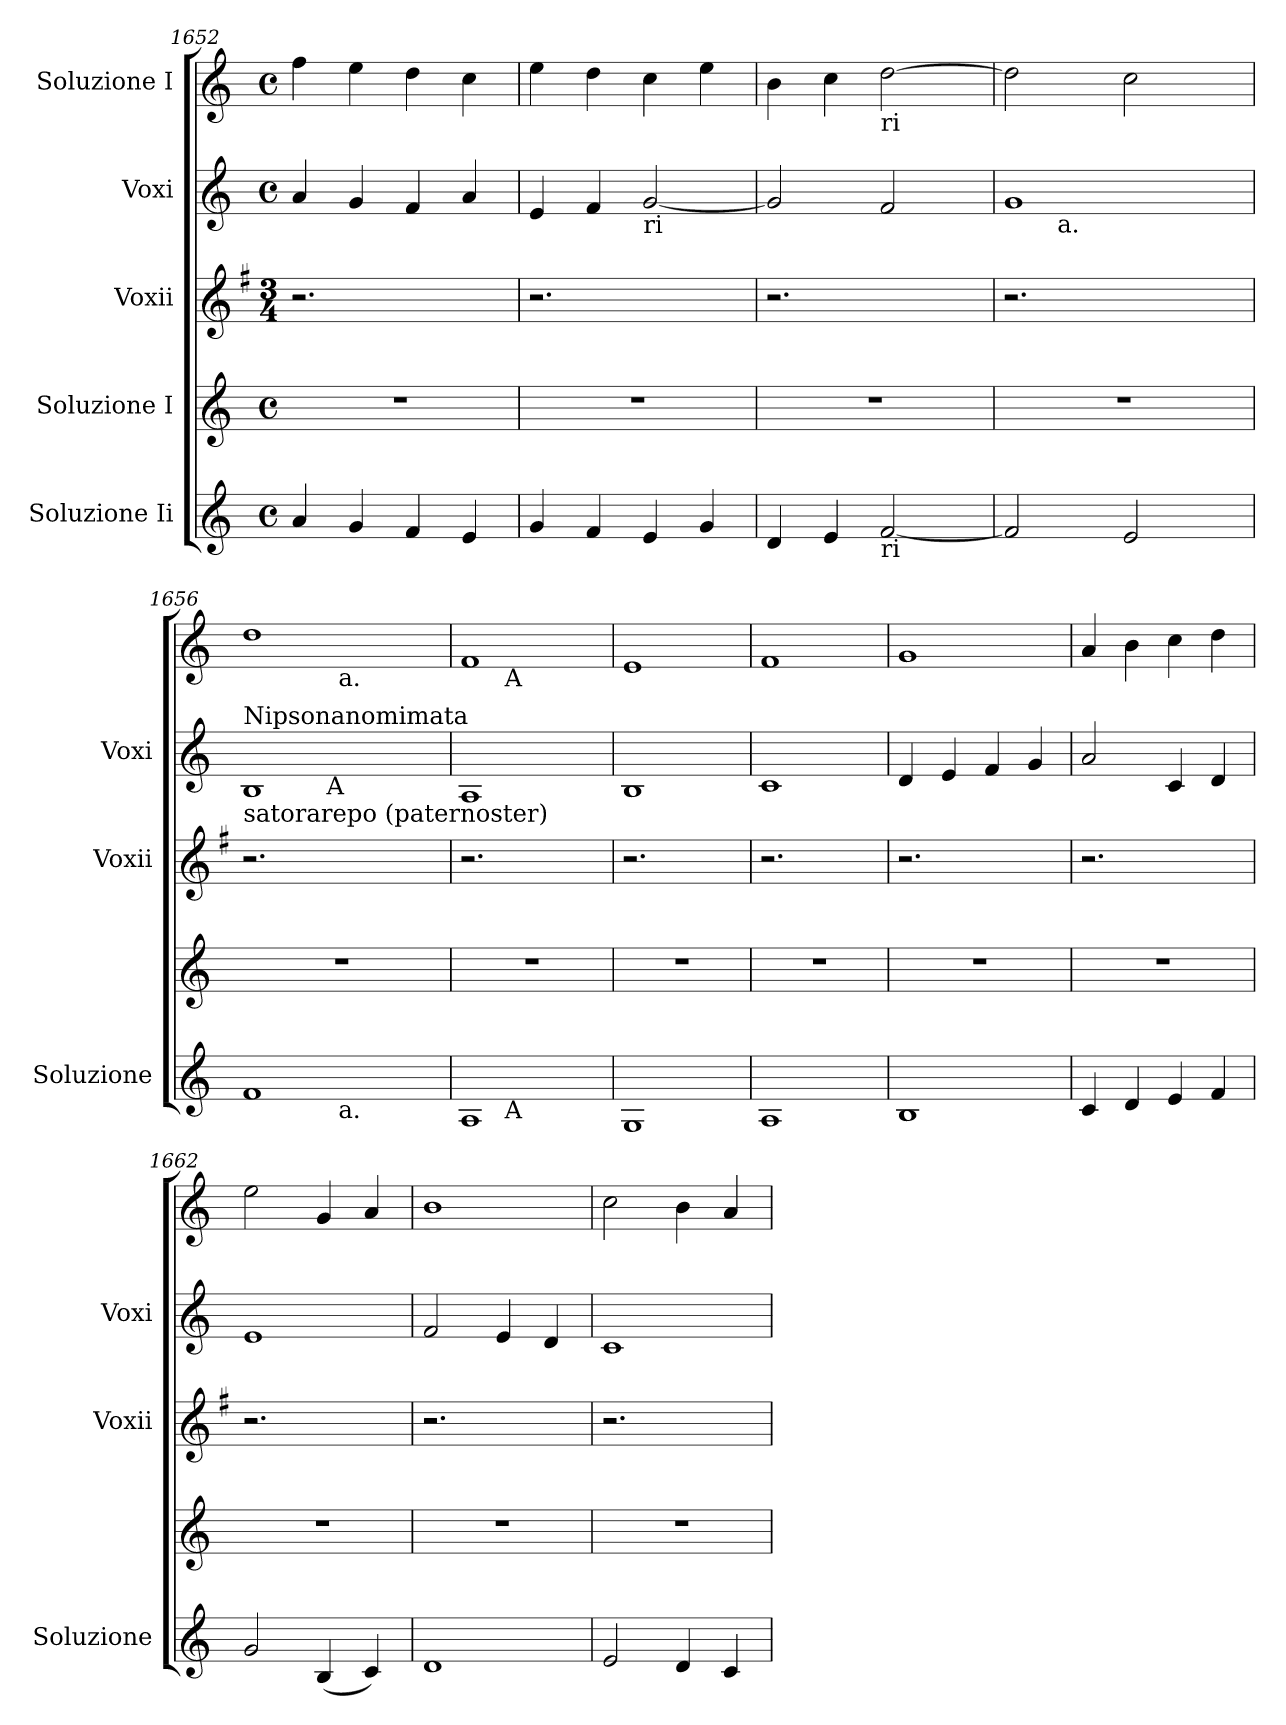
**kern	**kern	**kern	**kern	**kern
*part5	*part4	*part3	*part2	*part1
*staff5	*staff4	*staff3	*staff2	*staff1
*I"Soluzione Ii	*I"Soluzione I	*I"Voxii	*I"Voxi	*I"Soluzione I
*I'Soluzione	*	*I'Voxii	*I'Voxi	*
*clefG2	*clefG2	*clefG2	*clefG2	*clefG2
*k[]	*k[]	*k[f#]	*k[]	*k[]
*C:	*C:	*G:	*C:	*C:
*M4/4	*M4/4	*M3/4	*M4/4	*M4/4
*met(c)	*met(c)	*	*met(c)	*met(c)
=1652	=1652	=1652	=1652	=1652
4a/	1r	2.r	4a/	4ff\
4g/	.	.	4g/	4ee\
4f/	.	.	4f/	4dd\
4e/	.	4ryy	4a/	4cc\
=1653	=1653	=1653	=1653	=1653
4g/	1r	2.r	4e/	4ee\
4f/	.	.	4f/	4dd\
!	!	!	!LO:TX:b:t=ri	!
4e/	.	.	[<2g/	4cc\
4g/	.	4ryy	.	4ee\
=1654	=1654	=1654	=1654	=1654
4d/	1r	2.r	2g/]	4b\
4e/	.	.	.	4cc\
!	!	!	!	!LO:TX:b:t=ri
!LO:TX:b:t=ri	!	!	!	!
[<2f/	.	.	2f/	[>2dd\
.	.	4ryy	.	.
=1655	=1655	=1655	=1655	=1655
*	*	*	*^	*
2f/]	1r	2.r	1g	6ryy	2dd\]
.	.	.	.	96ryy	.
!	!	!	!	!LO:TX:b:t=a.	!
.	.	.	.	3%2ryy	.
2e/	.	.	.	.	2cc\
.	.	4ryy	.	.	.
.	.	.	.	12...ryy	.
!!LO:LB:g=z
=1656	=1656	=1656	=1656	=1656	=1656
!	!	!	!	!	!LO:TX:a:t=Egoservus tuus
!	!	!	!LO:TX:a:t=Nipsonanomimata	!	!
!	!	!	!LO:TX:b:t=satorarepo (paternoster)	!	!
*^	*	*	*	*	*^
1f	4..ryy	1r	2.r	1B	4ryy	1dd	4..ryy
.	.	.	.	.	8ryy	.	.
.	.	.	.	.	32ryy	.	.
!	!	!	!	!	!LO:TX:b:t=A	!	!
.	.	.	.	.	2ryy	.	.
!	!	!	!	!	!	!	!LO:TX:b:t=a.
!	!LO:TX:b:t=a.	!	!	!	!	!	!
.	2ryy	.	.	.	.	.	2ryy
.	.	.	4ryy	.	.	.	.
.	.	.	.	.	16.ryy	.	.
.	16ryy	.	.	.	.	.	16ryy
*	*	*	*	*v	*v	*	*
=1657	=1657	=1657	=1657	=1657	=1657	=1657
1A	4ryy	1r	2.r	1A	1f	4ryy
!	!	!	!	!	!	!LO:TX:b:t=A
!	!LO:TX:b:t=A	!	!	!	!	!
.	2.ryy	.	.	.	.	2.ryy
.	.	.	4ryy	.	.	.
*v	*v	*	*	*	*v	*v
=1658	=1658	=1658	=1658	=1658
1G	1r	2.r	1B	1e
.	.	4ryy	.	.
=1659	=1659	=1659	=1659	=1659
1A	1r	2.r	1c	1f
.	.	4ryy	.	.
=1660	=1660	=1660	=1660	=1660
1B	1r	2.r	4d/	1g
.	.	.	4e/	.
.	.	.	4f/	.
.	.	4ryy	4g/	.
=1661	=1661	=1661	=1661	=1661
4c/	1r	2.r	2a/	4a/
4d/	.	.	.	4b\
4e/	.	.	4c/	4cc\
4f/	.	4ryy	4d/	4dd\
=1662	=1662	=1662	=1662	=1662
2g/	1r	2.r	1e	2ee\
(4B/	.	.	.	4g/
4c/)	.	4ryy	.	4a/
=1663	=1663	=1663	=1663	=1663
1d	1r	2.r	2f/	1b
.	.	.	4e/	.
.	.	4ryy	4d/	.
=1664	=1664	=1664	=1664	=1664
2e/	1r	2.r	1c	2cc\
4d/	.	.	.	4b\
4c/	.	4ryy	.	4a/
=	=	=	=	=
*-	*-	*-	*-	*-
